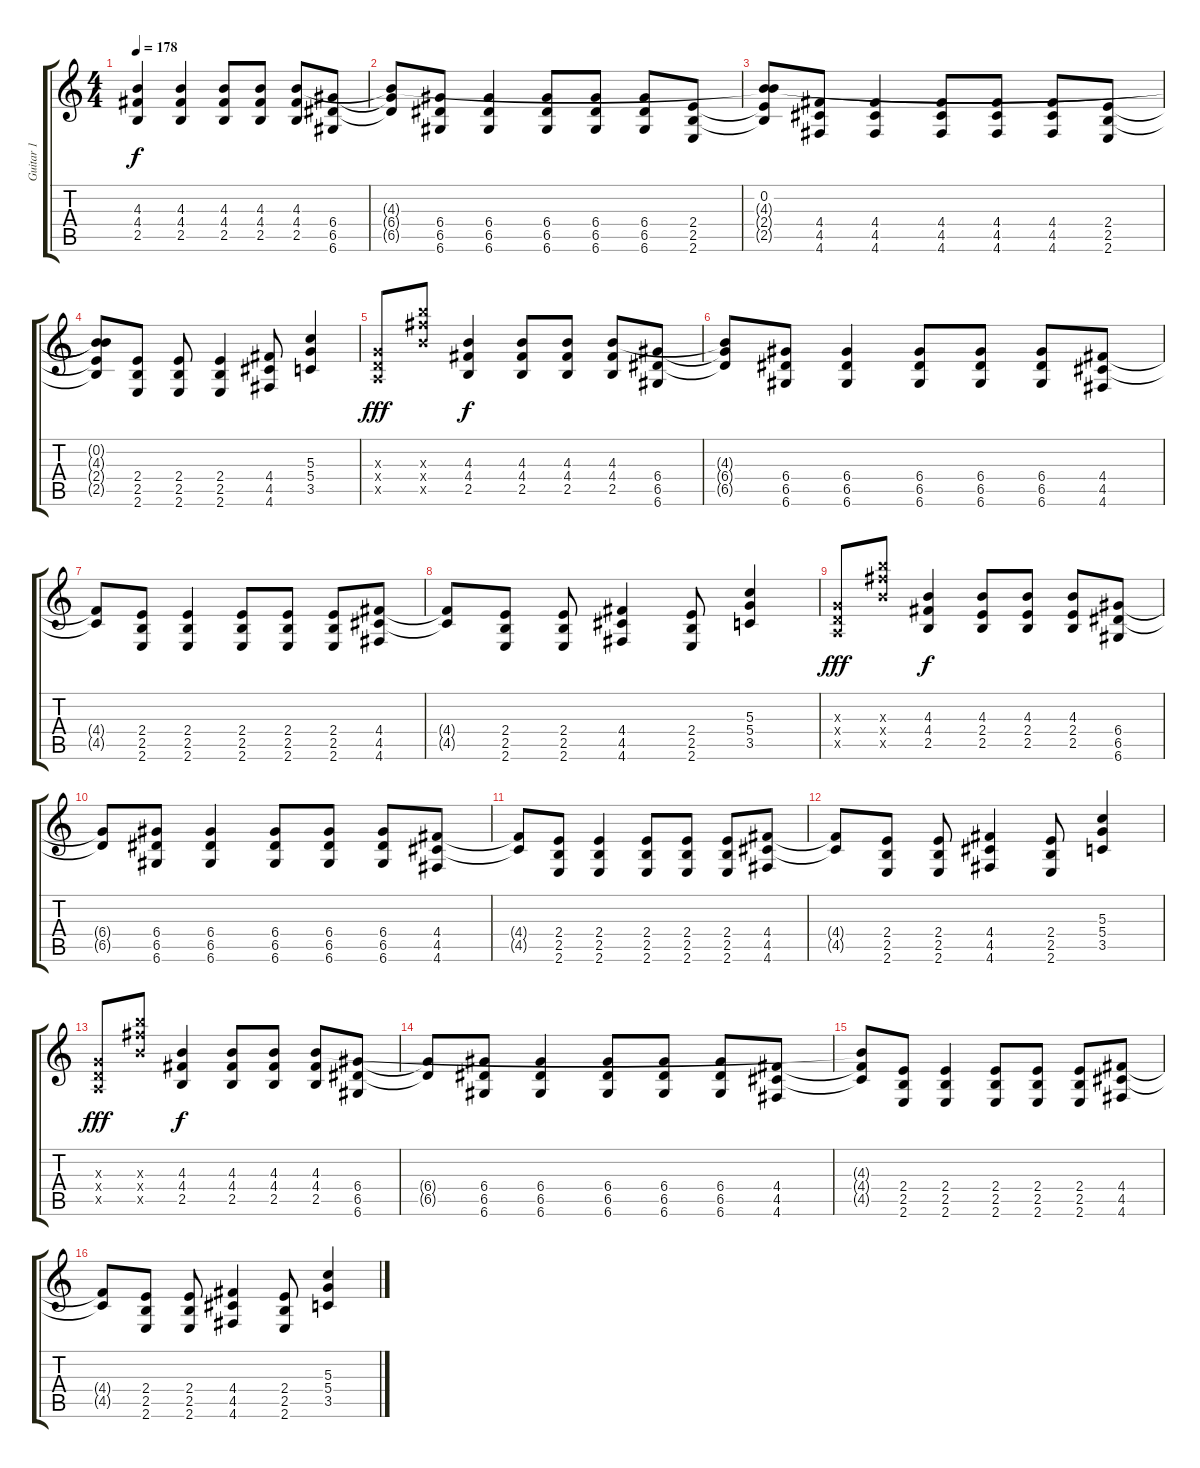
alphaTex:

\track ("Guitar 1" "Guitar 1") {solo instrument overdrivenguitar}
\staff {score tabs}
\tuning (E4 B3 G3 D3 A2 D2) {hide}
\ts (4 4)
\tempo 178
\clef g2
\ks c
(4.3 4.4 2.5).4{dy f} (4.3 4.4 2.5).4 (4.3 4.4 2.5).8 (4.3 4.4 2.5).8 (4.3 4.4 2.5).8 (6.4 6.5 6.6).8 |
(4.3{t} 6.4{t} 6.5{t}).8 (6.4 6.5 6.6).8 (6.4 6.5 6.6).4 (6.4 6.5 6.6).8 (6.4 6.5 6.6).8 (6.4 6.5 6.6).8 (2.4 2.5 2.6).8 |
(0.2 4.3{t} 2.4{t} 2.5{t}).8 (4.4 4.5 4.6).8 (4.4 4.5 4.6).4 (4.4 4.5 4.6).8 (4.4 4.5 4.6).8 (4.4 4.5 4.6).8 (2.4 2.5 2.6).8 |
(0.2{t} 4.3{t} 2.4{t} 2.5{t}).8 (2.4 2.5 2.6).8 (2.4 2.5 2.6).8 (2.4 2.5 2.6).4 (4.4 4.5 4.6).8 (5.3 5.4 3.5).4 |
(0.3{x} 0.4{x} 0.5{x}).8{dy fff} (16.3{x} 16.4{x} 14.5{x}).8 (4.3 4.4 2.5).4{dy f} (4.3 4.4 2.5).8 (4.3 4.4 2.5).8 (4.3 4.4 2.5).8 (6.4 6.5 6.6).8 |
(4.3{t} 6.4{t} 6.5{t}).8 (6.4 6.5 6.6).8 (6.4 6.5 6.6).4 (6.4 6.5 6.6).8 (6.4 6.5 6.6).8 (6.4 6.5 6.6).8 (4.4 4.5 4.6).8 |
(4.4{t} 4.5{t}).8 (2.4 2.5 2.6).8 (2.4 2.5 2.6).4 (2.4 2.5 2.6).8 (2.4 2.5 2.6).8 (2.4 2.5 2.6).8 (4.4 4.5 4.6).8 |
(4.4{t} 4.5{t}).8 (2.4 2.5 2.6).8 (2.4 2.5 2.6).8 (4.4 4.5 4.6).4 (2.4 2.5 2.6).8 (5.3 5.4 3.5).4 |
(0.3{x} 0.4{x} 0.5{x}).8{dy fff} (16.3{x} 16.4{x} 14.5{x}).8 (4.3 4.4 2.5).4{dy f} (4.3 2.4 2.5).8 (4.3 2.4 2.5).8 (4.3 2.4 2.5).8 (6.4 6.5 6.6).8 |
(6.4{t} 6.5{t}).8 (6.4 6.5 6.6).8 (6.4 6.5 6.6).4 (6.4 6.5 6.6).8 (6.4 6.5 6.6).8 (6.4 6.5 6.6).8 (4.4 4.5 4.6).8 |
(4.4{t} 4.5{t}).8 (2.4 2.5 2.6).8 (2.4 2.5 2.6).4 (2.4 2.5 2.6).8 (2.4 2.5 2.6).8 (2.4 2.5 2.6).8 (4.4 4.5 4.6).8 |
(4.4{t} 4.5{t}).8 (2.4 2.5 2.6).8 (2.4 2.5 2.6).8 (4.4 4.5 4.6).4 (2.4 2.5 2.6).8 (5.3 5.4 3.5).4 |
(0.3{x} 0.4{x} 0.5{x}).8{dy fff} (16.3{x} 16.4{x} 14.5{x}).8 (4.3 4.4 2.5).4{dy f} (4.3 4.4 2.5).8 (4.3 4.4 2.5).8 (4.3 4.4 2.5).8 (6.4 6.5 6.6).8 |
(6.4{t} 6.5{t}).8 (6.4 6.5 6.6).8 (6.4 6.5 6.6).4 (6.4 6.5 6.6).8 (6.4 6.5 6.6).8 (6.4 6.5 6.6).8 (4.4 4.5 4.6).8 |
(4.3{t} 4.4{t} 4.5{t}).8 (2.4 2.5 2.6).8 (2.4 2.5 2.6).4 (2.4 2.5 2.6).8 (2.4 2.5 2.6).8 (2.4 2.5 2.6).8 (4.4 4.5 4.6).8 |
(4.4{t} 4.5{t}).8 (2.4 2.5 2.6).8 (2.4 2.5 2.6).8 (4.4 4.5 4.6).4 (2.4 2.5 2.6).8 (5.3 5.4 3.5).4
